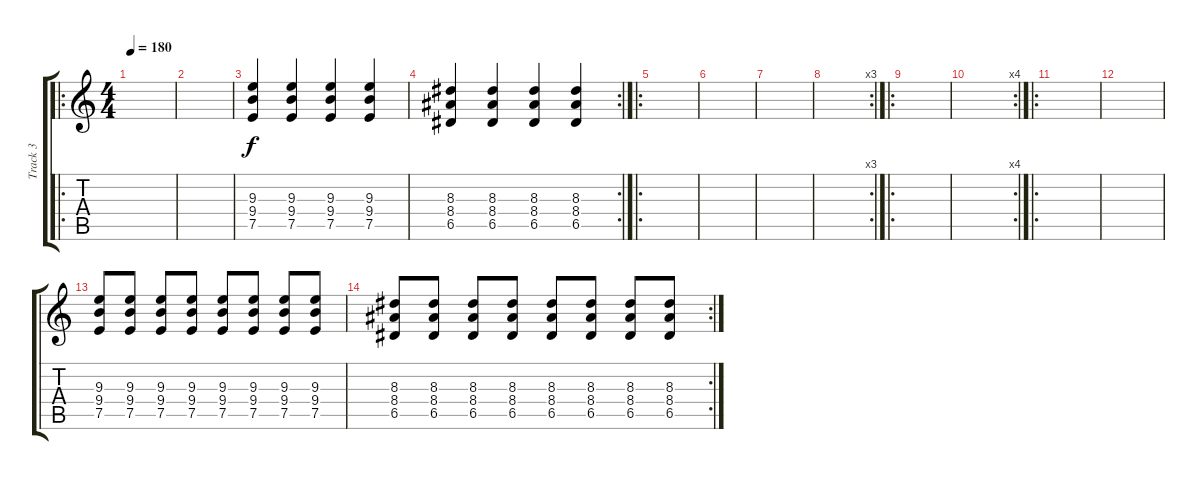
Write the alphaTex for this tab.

\track ("Track 3" "Track 3") {instrument overdrivenguitar}
\staff {score tabs}
\tuning (E4 B3 G3 D3 A2 E2) {hide}
\ro
\ts (4 4)
\tempo 180
\clef g2
\ks c
|
|
(9.3 9.4 7.5).4 (9.3 9.4 7.5).4 (9.3 9.4 7.5).4 (9.3 9.4 7.5).4 |
\rc 2
(8.3 8.4 6.5).4 (8.3 8.4 6.5).4 (8.3 8.4 6.5).4 (8.3 8.4 6.5).4 |
\ro
|
|
|
\rc 3
|
\ro
|
\rc 4
|
\ro
|
|
(9.3 9.4 7.5).8 (9.3 9.4 7.5).8 (9.3 9.4 7.5).8 (9.3 9.4 7.5).8 (9.3 9.4 7.5).8 (9.3 9.4 7.5).8 (9.3 9.4 7.5).8 (9.3 9.4 7.5).8 |
\rc 2
(8.3 8.4 6.5).8 (8.3 8.4 6.5).8 (8.3 8.4 6.5).8 (8.3 8.4 6.5).8 (8.3 8.4 6.5).8 (8.3 8.4 6.5).8 (8.3 8.4 6.5).8 (8.3 8.4 6.5).8
